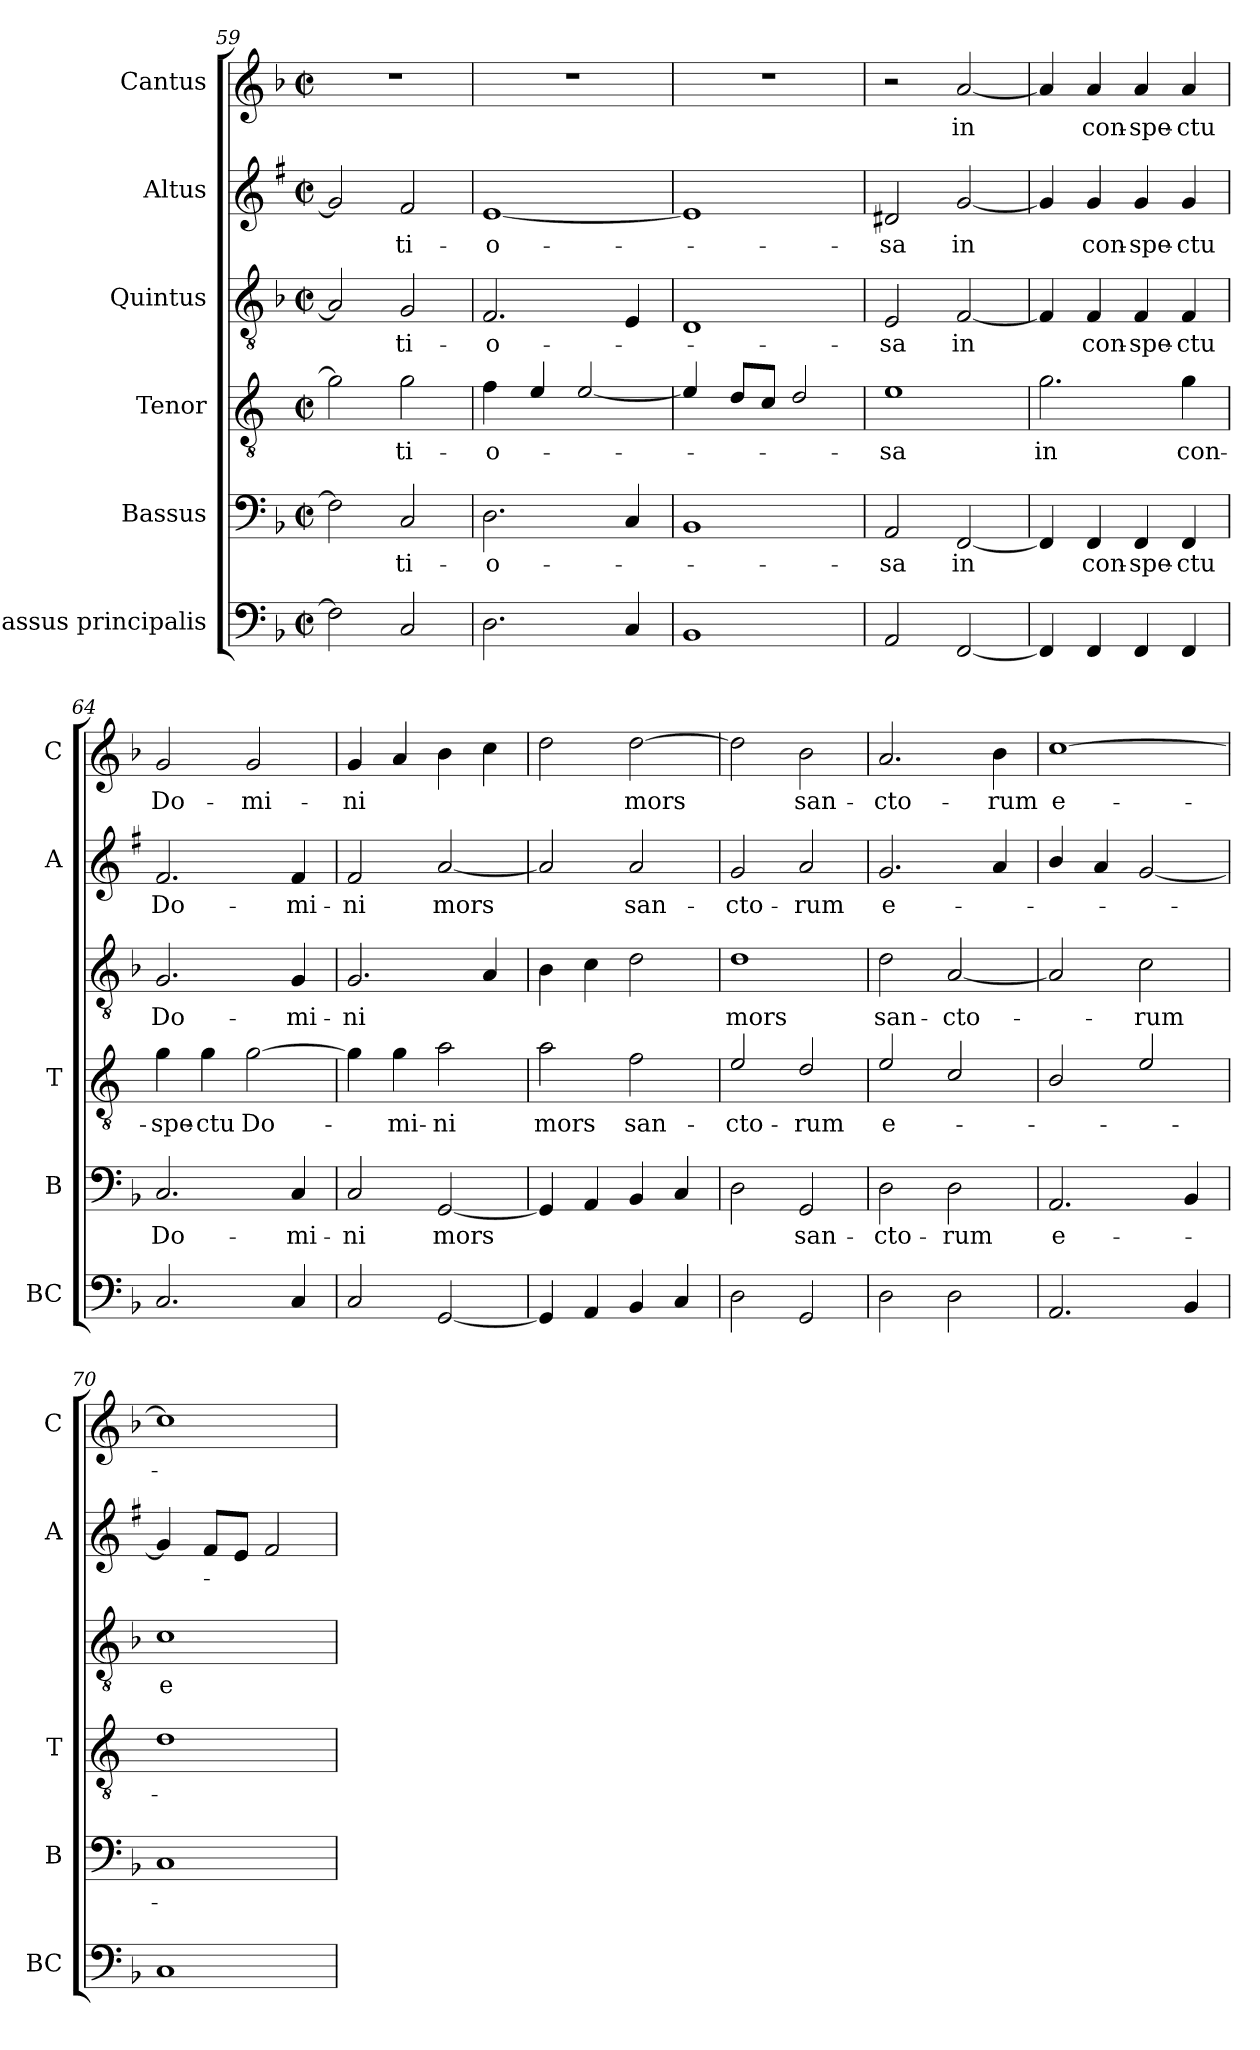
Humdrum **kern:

**kern	**kern	**text	**kern	**text	**kern	**text	**kern	**text	**kern	**text
*part6	*part5	*part5	*part4	*part4	*part3	*part3	*part2	*part2	*part1	*part1
*staff6	*staff5	*staff5	*staff4	*staff4	*staff3	*staff3	*staff2	*staff2	*staff1	*staff1
*I"Bassus principalis	*I"Bassus	*	*I"Tenor	*	*I"Quintus	*	*I"Altus	*	*I"Cantus	*
*I'BC	*I'B	*	*I'T	*	*	*	*I'A	*	*I'C	*
*clefF4	*clefF4	*	*clefGv2	*	*clefGv2	*	*clefG2	*	*clefG2	*
*	*	*	*ITrd4c7	*	*	*	*ITrd1c2	*	*	*
*k[b-]	*k[b-]	*	*k[b-]	*	*k[b-]	*	*k[b-]	*	*k[b-]	*
*F:	*F:	*	*F:	*	*F:	*	*F:	*	*F:	*
*M2/2	*M2/2	*	*M2/2	*	*M2/2	*	*M2/2	*	*M2/2	*
*met(c|)	*met(c|)	*	*met(c|)	*	*met(c|)	*	*met(c|)	*	*met(c|)	*
=59	=59	=59	=59	=59	=59	=59	=59	=59	=59	=59
2F\]	2F\]	.	2c\]	.	2A/]	.	2f/]	.	1r	.
!	!	!LO:LY:b	!	!LO:LY:b	!	!LO:LY:b	!	!LO:LY:b	!	!
2C/	2C/	-ti-	2c\	-ti-	2G/	-ti-	2e/	-ti-	.	.
=60	=60	=60	=60	=60	=60	=60	=60	=60	=60	=60
!	!	!LO:LY:b	!	!LO:LY:b	!	!LO:LY:b	!	!LO:LY:b	!	!
2.D\	2.D\	-o-	4B-\	-o-	2.F/	-o-	[1d	-o-	1r	.
.	.	.	4A/	.	.	.	.	.	.	.
.	.	.	[2A/	.	.	.	.	.	.	.
4C/	4C/	.	.	.	4E/	.	.	.	.	.
!!LO:LB:g=z
=61	=61	=61	=61	=61	=61	=61	=61	=61	=61	=61
1BB-	1BB-	.	4A/]	.	1D	.	1d]	.	1r	.
.	.	.	8G/L	.	.	.	.	.	.	.
.	.	.	8F/J	.	.	.	.	.	.	.
.	.	.	2G/	.	.	.	.	.	.	.
=62	=62	=62	=62	=62	=62	=62	=62	=62	=62	=62
!	!	!LO:LY:b	!	!LO:LY:b	!	!LO:LY:b	!	!LO:LY:b	!	!
2AA/	2AA/	-sa	1A	-sa	2E/	-sa	2c#X/	-sa	2r	.
!	!	!LO:LY:b	!	!	!	!LO:LY:b	!	!LO:LY:b	!	!LO:LY:b
[2FF/	[2FF/	in	.	.	[2F/	in	[2f/	in	[2a/	in
=63	=63	=63	=63	=63	=63	=63	=63	=63	=63	=63
!	!	!	!	!LO:LY:b	!	!	!	!	!	!
4FF/]	4FF/]	.	2.c\	in	4F/]	.	4f/]	.	4a/]	.
!	!	!LO:LY:b	!	!	!	!LO:LY:b	!	!LO:LY:b	!	!LO:LY:b
4FF/	4FF/	con-	.	.	4F/	con-	4f/	con-	4a/	con-
!	!	!LO:LY:b	!	!	!	!LO:LY:b	!	!LO:LY:b	!	!LO:LY:b
4FF/	4FF/	-spe-	.	.	4F/	-spe-	4f/	-spe-	4a/	-spe-
!	!	!LO:LY:b	!	!LO:LY:b	!	!LO:LY:b	!	!LO:LY:b	!	!LO:LY:b
4FF/	4FF/	-ctu	4c\	con-	4F/	-ctu	4f/	-ctu	4a/	-ctu
=64	=64	=64	=64	=64	=64	=64	=64	=64	=64	=64
!	!	!LO:LY:b	!	!LO:LY:b	!	!LO:LY:b	!	!LO:LY:b	!	!LO:LY:b
2.C/	2.C/	Do-	4c\	-spe-	2.G/	Do-	2.e/	Do-	2g/	Do-
!	!	!	!	!LO:LY:b	!	!	!	!	!	!
.	.	.	4c\	-ctu	.	.	.	.	.	.
!	!	!	!	!LO:LY:b	!	!	!	!	!	!LO:LY:b
.	.	.	[2c\	Do-	.	.	.	.	2g/	-mi-
!	!	!LO:LY:b	!	!	!	!LO:LY:b	!	!LO:LY:b	!	!
4C/	4C/	-mi-	.	.	4G/	-mi-	4e/	-mi-	.	.
=65	=65	=65	=65	=65	=65	=65	=65	=65	=65	=65
!	!	!LO:LY:b	!	!	!	!LO:LY:b	!	!LO:LY:b	!	!LO:LY:b
2C/	2C/	-ni	4c\]	.	2.G/	-ni	2e/	-ni	4g/	-ni
!	!	!	!	!LO:LY:b	!	!	!	!	!	!
.	.	.	4c\	-mi-	.	.	.	.	4a/	.
!	!	!LO:LY:b	!	!LO:LY:b	!	!	!	!LO:LY:b	!	!
[2GG/	[2GG/	mors	2d\	-ni	.	.	[2g/	mors	4b-\	.
.	.	.	.	.	4A/	.	.	.	4cc\	.
=66	=66	=66	=66	=66	=66	=66	=66	=66	=66	=66
!	!	!	!	!LO:LY:b	!	!	!	!	!	!
4GG/]	4GG/]	.	2d\	mors	4B-\	.	2g/]	.	2dd\	.
4AA/	4AA/	.	.	.	4c\	.	.	.	.	.
!	!	!	!	!LO:LY:b	!	!	!	!LO:LY:b	!	!LO:LY:b
4BB-/	4BB-/	.	2B-\	san-	2d\	.	2g/	san-	[2dd\	mors
4C/	4C/	.	.	.	.	.	.	.	.	.
=67	=67	=67	=67	=67	=67	=67	=67	=67	=67	=67
!	!	!	!	!LO:LY:b	!	!LO:LY:b	!	!LO:LY:b	!	!
2D\	2D\	.	2A/	-cto-	1d	mors	2f/	-cto-	2dd\]	.
!	!	!LO:LY:b	!	!LO:LY:b	!	!	!	!LO:LY:b	!	!LO:LY:b
2GG/	2GG/	san-	2G/	-rum	.	.	2g/	-rum	2b-\	san-
=68	=68	=68	=68	=68	=68	=68	=68	=68	=68	=68
!	!	!LO:LY:b	!	!LO:LY:b	!	!LO:LY:b	!	!LO:LY:b	!	!LO:LY:b
2D\	2D\	-cto-	2A/	e-	2d\	san-	2.f/	e-	2.a/	-cto-
!	!	!LO:LY:b	!	!	!	!LO:LY:b	!	!	!	!
2D\	2D\	-rum	2F/	.	[2A/	-cto-	.	.	.	.
!	!	!	!	!	!	!	!	!	!	!LO:LY:b
.	.	.	.	.	.	.	4g/	.	4b-\	-rum
!!LO:PB:g=z
=69	=69	=69	=69	=69	=69	=69	=69	=69	=69	=69
!	!	!LO:LY:b	!	!	!	!	!	!	!	!LO:LY:b
2.AA/	2.AA/	e-	2E/	.	2A/]	.	4a/	.	[1cc	e-
.	.	.	.	.	.	.	4g/	.	.	.
!	!	!	!	!	!	!LO:LY:b	!	!	!	!
.	.	.	2A/	.	2c\	-rum	[2f/	.	.	.
4BB-/	4BB-/	.	.	.	.	.	.	.	.	.
=70	=70	=70	=70	=70	=70	=70	=70	=70	=70	=70
!	!	!	!	!	!	!LO:LY:b	!	!	!	!
1C	1C	.	1G	.	1c	e-	4f/]	.	1cc]	.
.	.	.	.	.	.	.	8e/L	.	.	.
.	.	.	.	.	.	.	8d/J	.	.	.
.	.	.	.	.	.	.	2e/	.	.	.
=	=	=	=	=	=	=	=	=	=	=
*-	*-	*-	*-	*-	*-	*-	*-	*-	*-	*-
